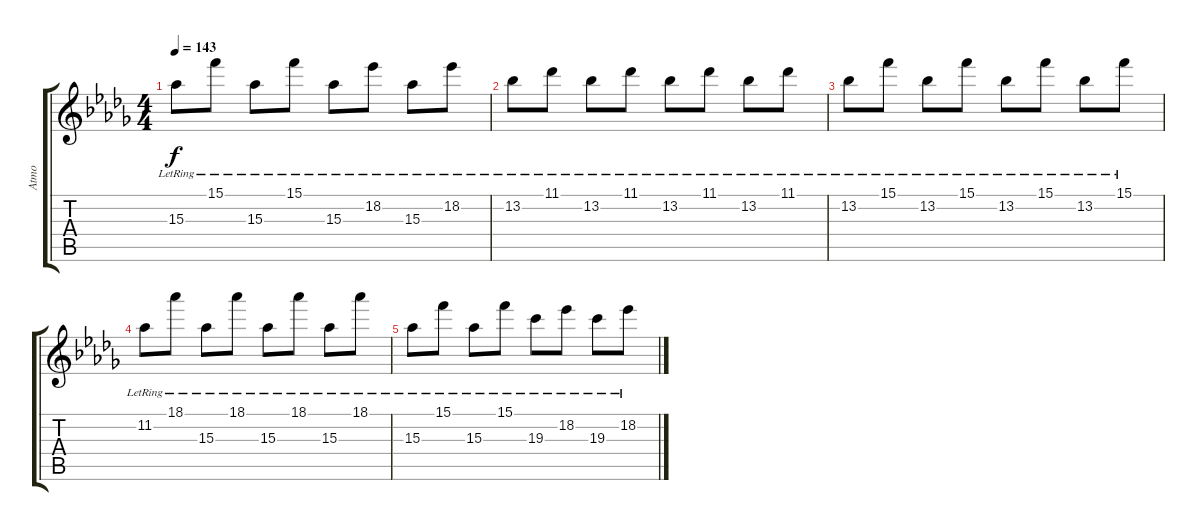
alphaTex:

\track ("Atmo" "Atmo") {instrument electricguitarjazz}
\staff {score tabs}
\tuning (D4 A3 F3 C3 G2 C2) {hide}
\ts (4 4)
\tempo 143
\clef g2
\ks db
15.3{lr}.8{dy f} 15.1{lr}.8 15.3{lr}.8 15.1{lr}.8 15.3{lr}.8 18.2{lr}.8 15.3{lr}.8 18.2{lr}.8 |
13.2{lr}.8{volume 0} 11.1{lr}.8 13.2{lr}.8 11.1{lr}.8 13.2{lr}.8 11.1{lr}.8 13.2{lr}.8 11.1{lr}.8 |
13.2{lr}.8 15.1{lr}.8 13.2{lr}.8 15.1{lr}.8 13.2{lr}.8 15.1{lr}.8 13.2{lr}.8 15.1{lr}.8 |
11.2{lr}.8 18.1{lr}.8 15.3{lr}.8 18.1{lr}.8 15.3{lr}.8 18.1{lr}.8 15.3{lr}.8 18.1{lr}.8 |
15.3{lr}.8 15.1{lr}.8 15.3{lr}.8 15.1{lr}.8 19.3{lr}.8 18.2{lr}.8 19.3{lr}.8 18.2{lr}.8
